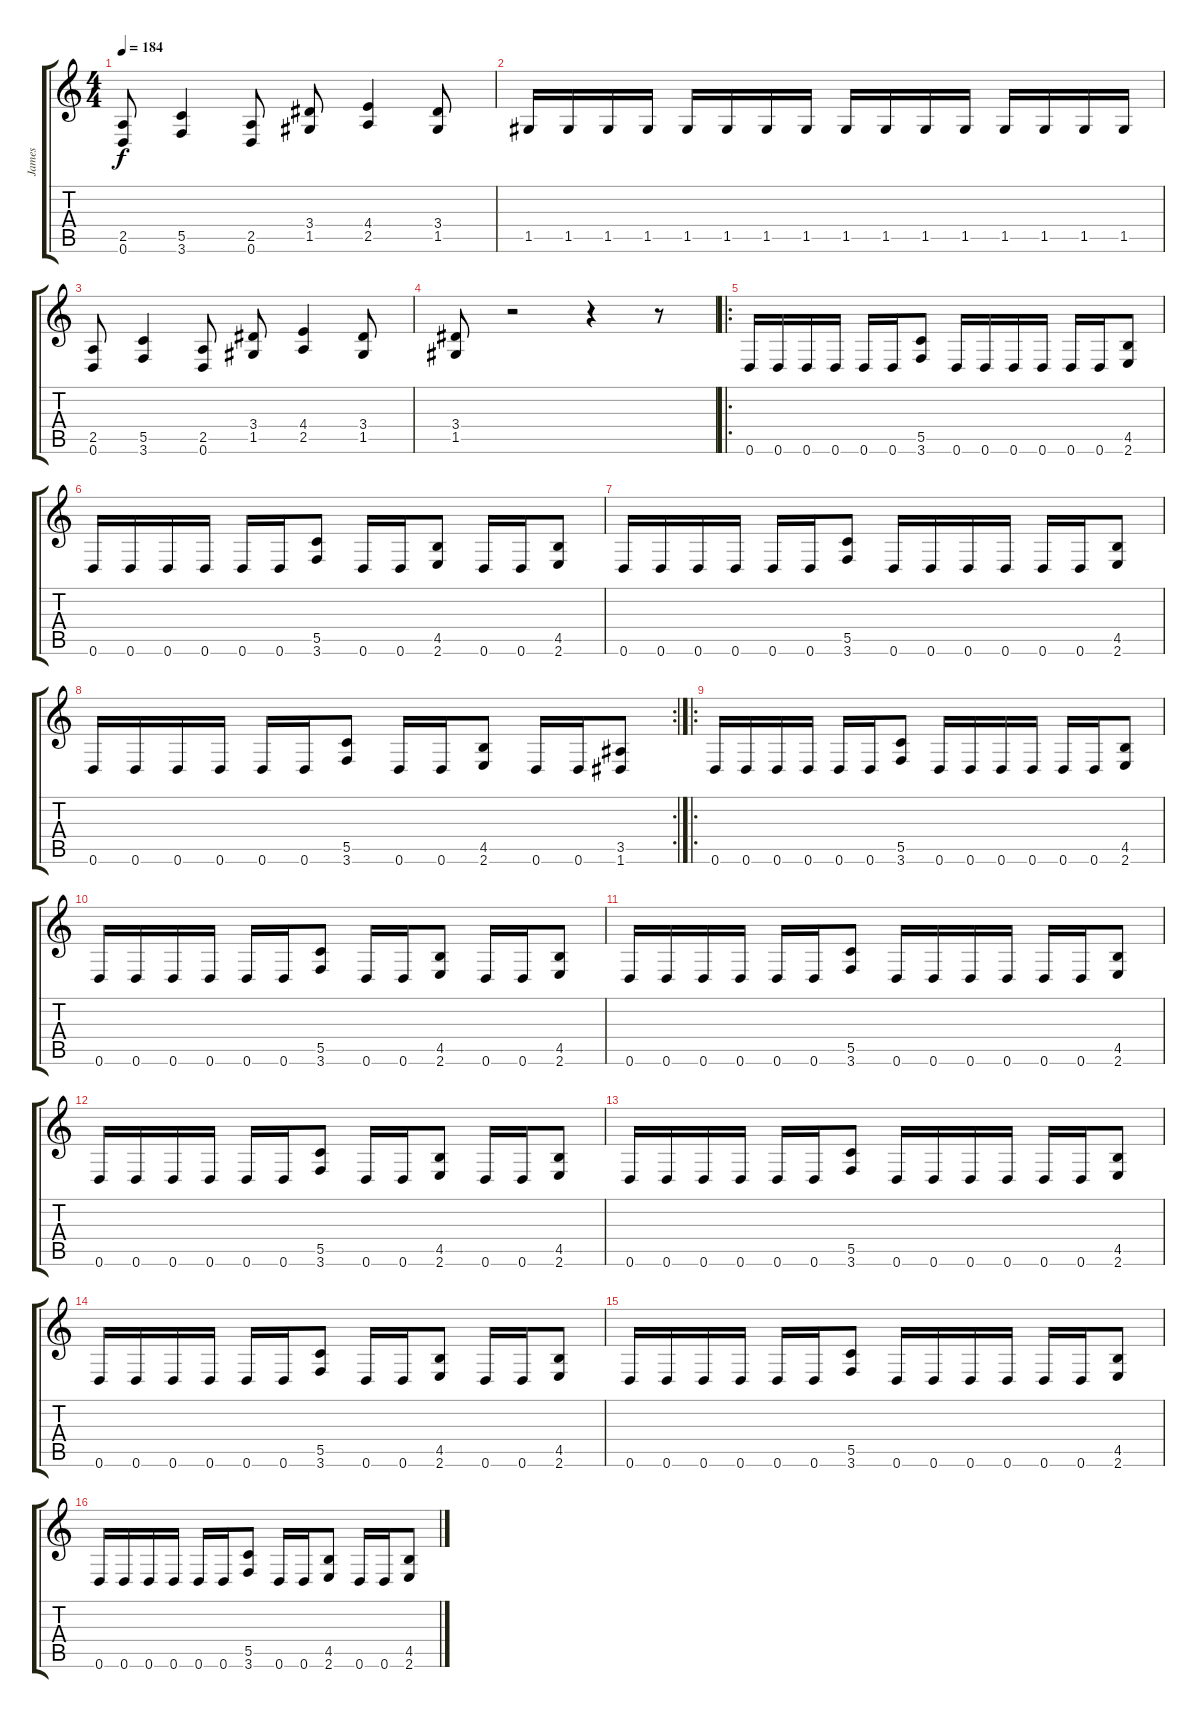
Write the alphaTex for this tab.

\track ("James" "James") {instrument distortionguitar}
\staff {score tabs}
\tuning (D4 A3 F3 C3 G2 D2) {hide}
\ts (4 4)
\tempo 184
\clef g2
\ks c
(2.5 0.6).8{dy f} (5.5 3.6).4 (2.5 0.6).8 (3.4 1.5).8 (4.4 2.5).4 (3.4 1.5).8 |
1.5.16 1.5.16 1.5.16 1.5.16 1.5.16 1.5.16 1.5.16 1.5.16 1.5.16 1.5.16 1.5.16 1.5.16 1.5.16 1.5.16 1.5.16 1.5.16 |
(2.5 0.6).8 (5.5 3.6).4 (2.5 0.6).8 (3.4 1.5).8 (4.4 2.5).4 (3.4 1.5).8 |
(3.4 1.5).8 r.2 r.4 r.8 |
\ro
0.6.16 0.6.16 0.6.16 0.6.16 0.6.16 0.6.16 (5.5 3.6).8 0.6.16 0.6.16 0.6.16 0.6.16 0.6.16 0.6.16 (4.5 2.6).8 |
0.6.16 0.6.16 0.6.16 0.6.16 0.6.16 0.6.16 (5.5 3.6).8 0.6.16 0.6.16 (4.5 2.6).8 0.6.16 0.6.16 (4.5 2.6).8 |
0.6.16 0.6.16 0.6.16 0.6.16 0.6.16 0.6.16 (5.5 3.6).8 0.6.16 0.6.16 0.6.16 0.6.16 0.6.16 0.6.16 (4.5 2.6).8 |
\rc 2
0.6.16 0.6.16 0.6.16 0.6.16 0.6.16 0.6.16 (5.5 3.6).8 0.6.16 0.6.16 (4.5 2.6).8 0.6.16 0.6.16 (3.5 1.6).8 |
\ro
0.6.16 0.6.16 0.6.16 0.6.16 0.6.16 0.6.16 (5.5 3.6).8 0.6.16 0.6.16 0.6.16 0.6.16 0.6.16 0.6.16 (4.5 2.6).8 |
0.6.16 0.6.16 0.6.16 0.6.16 0.6.16 0.6.16 (5.5 3.6).8 0.6.16 0.6.16 (4.5 2.6).8 0.6.16 0.6.16 (4.5 2.6).8 |
0.6.16 0.6.16 0.6.16 0.6.16 0.6.16 0.6.16 (5.5 3.6).8 0.6.16 0.6.16 0.6.16 0.6.16 0.6.16 0.6.16 (4.5 2.6).8 |
0.6.16 0.6.16 0.6.16 0.6.16 0.6.16 0.6.16 (5.5 3.6).8 0.6.16 0.6.16 (4.5 2.6).8 0.6.16 0.6.16 (4.5 2.6).8 |
0.6.16 0.6.16 0.6.16 0.6.16 0.6.16 0.6.16 (5.5 3.6).8 0.6.16 0.6.16 0.6.16 0.6.16 0.6.16 0.6.16 (4.5 2.6).8 |
0.6.16 0.6.16 0.6.16 0.6.16 0.6.16 0.6.16 (5.5 3.6).8 0.6.16 0.6.16 (4.5 2.6).8 0.6.16 0.6.16 (4.5 2.6).8 |
0.6.16 0.6.16 0.6.16 0.6.16 0.6.16 0.6.16 (5.5 3.6).8 0.6.16 0.6.16 0.6.16 0.6.16 0.6.16 0.6.16 (4.5 2.6).8 |
0.6.16 0.6.16 0.6.16 0.6.16 0.6.16 0.6.16 (5.5 3.6).8 0.6.16 0.6.16 (4.5 2.6).8 0.6.16 0.6.16 (4.5 2.6).8
